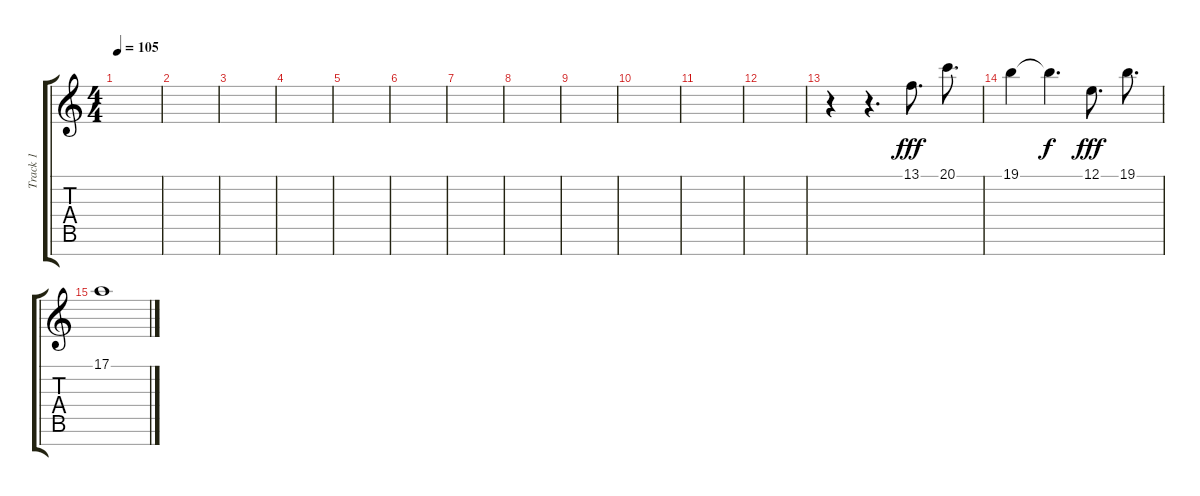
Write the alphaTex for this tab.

\track ("Track 1" "Track 1") {instrument acousticgrandpiano}
\staff {score tabs}
\tuning (E4 B3 G3 D3 A2 E2 B1) {hide}
\ts (4 4)
\tempo 105
\clef g2
\ks c
|
|
|
|
|
|
|
|
|
|
|
|
r.4 r.4{d} 13.1.8{d dy fff} 20.1.8{d} |
19.1.4 19.1{t}.4{d dy f} 12.1.8{d dy fff} 19.1.8{d} |
17.1.1
